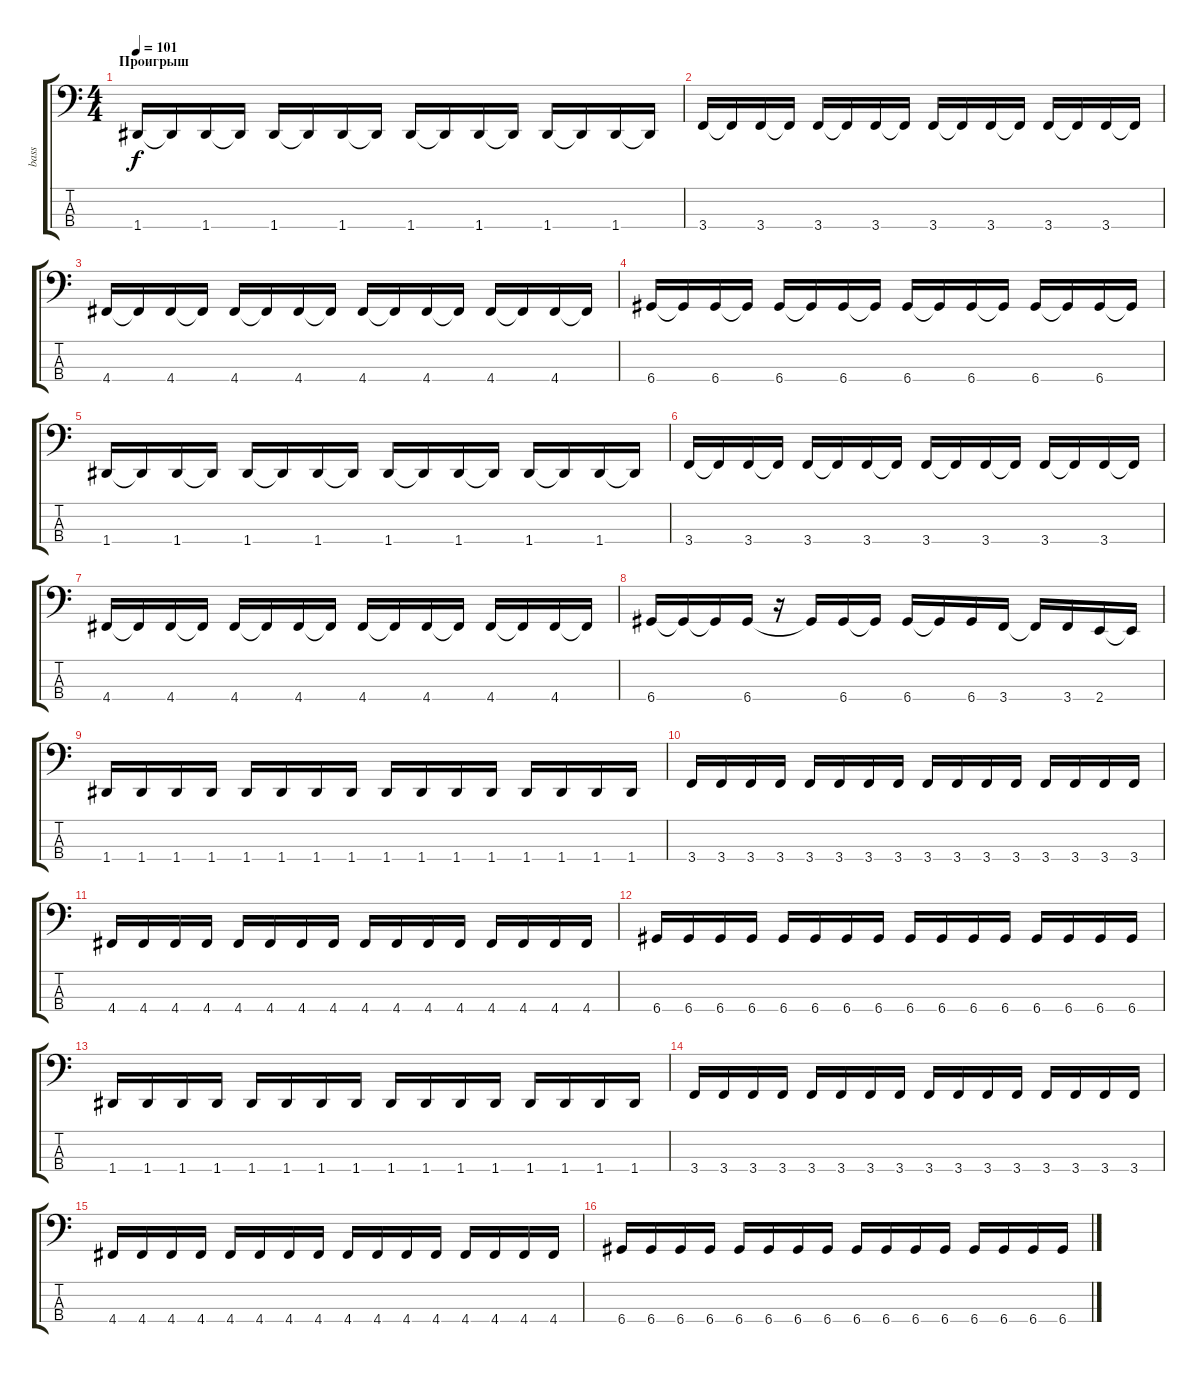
\track ("bass" "bass") {instrument electricbasspick}
\staff {score tabs}
\tuning (F2 C2 G1 D1) {hide}
\ts (4 4)
\section ("" "Проигрыш")
\tempo 101
\clef f4
\ks c
1.4.16{dy f} 1.4{t}.16 1.4.16 1.4{t}.16 1.4.16 1.4{t}.16 1.4.16 1.4{t}.16 1.4.16 1.4{t}.16 1.4.16 1.4{t}.16 1.4.16 1.4{t}.16 1.4.16 1.4{t}.16 |
3.4.16 3.4{t}.16 3.4.16 3.4{t}.16 3.4.16 3.4{t}.16 3.4.16 3.4{t}.16 3.4.16 3.4{t}.16 3.4.16 3.4{t}.16 3.4.16 3.4{t}.16 3.4.16 3.4{t}.16 |
4.4.16 4.4{t}.16 4.4.16 4.4{t}.16 4.4.16 4.4{t}.16 4.4.16 4.4{t}.16 4.4.16 4.4{t}.16 4.4.16 4.4{t}.16 4.4.16 4.4{t}.16 4.4.16 4.4{t}.16 |
6.4.16 6.4{t}.16 6.4.16 6.4{t}.16 6.4.16 6.4{t}.16 6.4.16 6.4{t}.16 6.4.16 6.4{t}.16 6.4.16 6.4{t}.16 6.4.16 6.4{t}.16 6.4.16 6.4{t}.16 |
1.4.16 1.4{t}.16 1.4.16 1.4{t}.16 1.4.16 1.4{t}.16 1.4.16 1.4{t}.16 1.4.16 1.4{t}.16 1.4.16 1.4{t}.16 1.4.16 1.4{t}.16 1.4.16 1.4{t}.16 |
3.4.16 3.4{t}.16 3.4.16 3.4{t}.16 3.4.16 3.4{t}.16 3.4.16 3.4{t}.16 3.4.16 3.4{t}.16 3.4.16 3.4{t}.16 3.4.16 3.4{t}.16 3.4.16 3.4{t}.16 |
4.4.16 4.4{t}.16 4.4.16 4.4{t}.16 4.4.16 4.4{t}.16 4.4.16 4.4{t}.16 4.4.16 4.4{t}.16 4.4.16 4.4{t}.16 4.4.16 4.4{t}.16 4.4.16 4.4{t}.16 |
6.4.16 6.4{t}.16 6.4{t}.16 6.4.16 r.16 6.4{t}.16 6.4.16 6.4{t}.16 6.4.16 6.4{t}.16 6.4.16 3.4.16 3.4{t}.16 3.4.16 2.4.16 2.4{t}.16 |
1.4.16 1.4.16 1.4.16 1.4.16 1.4.16 1.4.16 1.4.16 1.4.16 1.4.16 1.4.16 1.4.16 1.4.16 1.4.16 1.4.16 1.4.16 1.4.16 |
3.4.16 3.4.16 3.4.16 3.4.16 3.4.16 3.4.16 3.4.16 3.4.16 3.4.16 3.4.16 3.4.16 3.4.16 3.4.16 3.4.16 3.4.16 3.4.16 |
4.4.16 4.4.16 4.4.16 4.4.16 4.4.16 4.4.16 4.4.16 4.4.16 4.4.16 4.4.16 4.4.16 4.4.16 4.4.16 4.4.16 4.4.16 4.4.16 |
6.4.16 6.4.16 6.4.16 6.4.16 6.4.16 6.4.16 6.4.16 6.4.16 6.4.16 6.4.16 6.4.16 6.4.16 6.4.16 6.4.16 6.4.16 6.4.16 |
1.4.16 1.4.16 1.4.16 1.4.16 1.4.16 1.4.16 1.4.16 1.4.16 1.4.16 1.4.16 1.4.16 1.4.16 1.4.16 1.4.16 1.4.16 1.4.16 |
3.4.16 3.4.16 3.4.16 3.4.16 3.4.16 3.4.16 3.4.16 3.4.16 3.4.16 3.4.16 3.4.16 3.4.16 3.4.16 3.4.16 3.4.16 3.4.16 |
4.4.16 4.4.16 4.4.16 4.4.16 4.4.16 4.4.16 4.4.16 4.4.16 4.4.16 4.4.16 4.4.16 4.4.16 4.4.16 4.4.16 4.4.16 4.4.16 |
6.4.16 6.4.16 6.4.16 6.4.16 6.4.16 6.4.16 6.4.16 6.4.16 6.4.16 6.4.16 6.4.16 6.4.16 6.4.16 6.4.16 6.4.16 6.4.16
